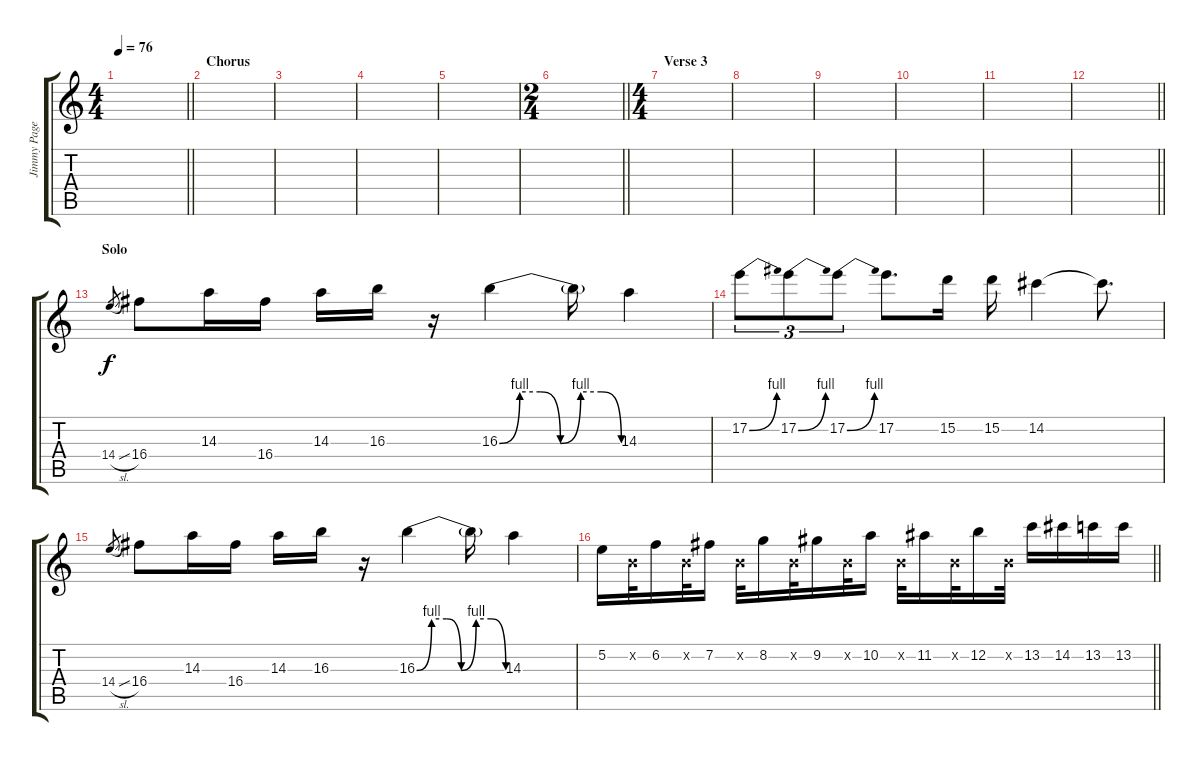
\track ("Jimmy Page Solo" "Jimmy Page") {instrument distortionguitar}
\staff {score tabs}
\tuning (E4 B3 G3 D3 A2 E2) {hide}
\ts (4 4)
\tempo 76
\clef g2
\barLineRight lightlight
\ks c
|
\section ("" "Chorus")
|
|
|
|
\ts (2 4)
\barLineRight lightlight
|
\ts (4 4)
\section ("" "Verse 3")
|
|
|
|
|
\barLineRight lightlight
|
\section ("" "Solo")
14.4{sl}.8{gr} 16.4.8 14.3.16 16.4.16 14.3.16 16.3.16 r.16 16.3{be (custom 0 0 10 4 20 4 30 0 40 4 50 4 60 0)}.4 16.3{t}.16 14.3.4 |
17.2{be (bend 0 0 60 4)}.8{tu (3 2)} 17.2{be (bend 0 0 60 4)}.8{tu (3 2)} 17.2{be (bend 0 0 60 4)}.8{tu (3 2)} 17.2.8{d} 15.2.16 15.2.16 14.2.4 14.2{t}.8{d} |
14.4{sl}.8{gr} 16.4.8 14.3.16 16.4.16 14.3.16 16.3.16 r.16 16.3{be (custom 0 0 10 4 20 4 30 0 40 4 50 4 60 0)}.4 16.3{t}.16 14.3.4 |
\barLineRight lightlight
5.2.16 0.2{x}.32 6.2.16 0.2{x}.32 7.2.16 0.2{x}.32 8.2.16 0.2{x}.32 9.2.16 0.2{x}.32 10.2.16 0.2{x}.32 11.2.16 0.2{x}.32 12.2.16 0.2{x}.32 13.2.16 14.2.16 13.2.16 13.2.16
